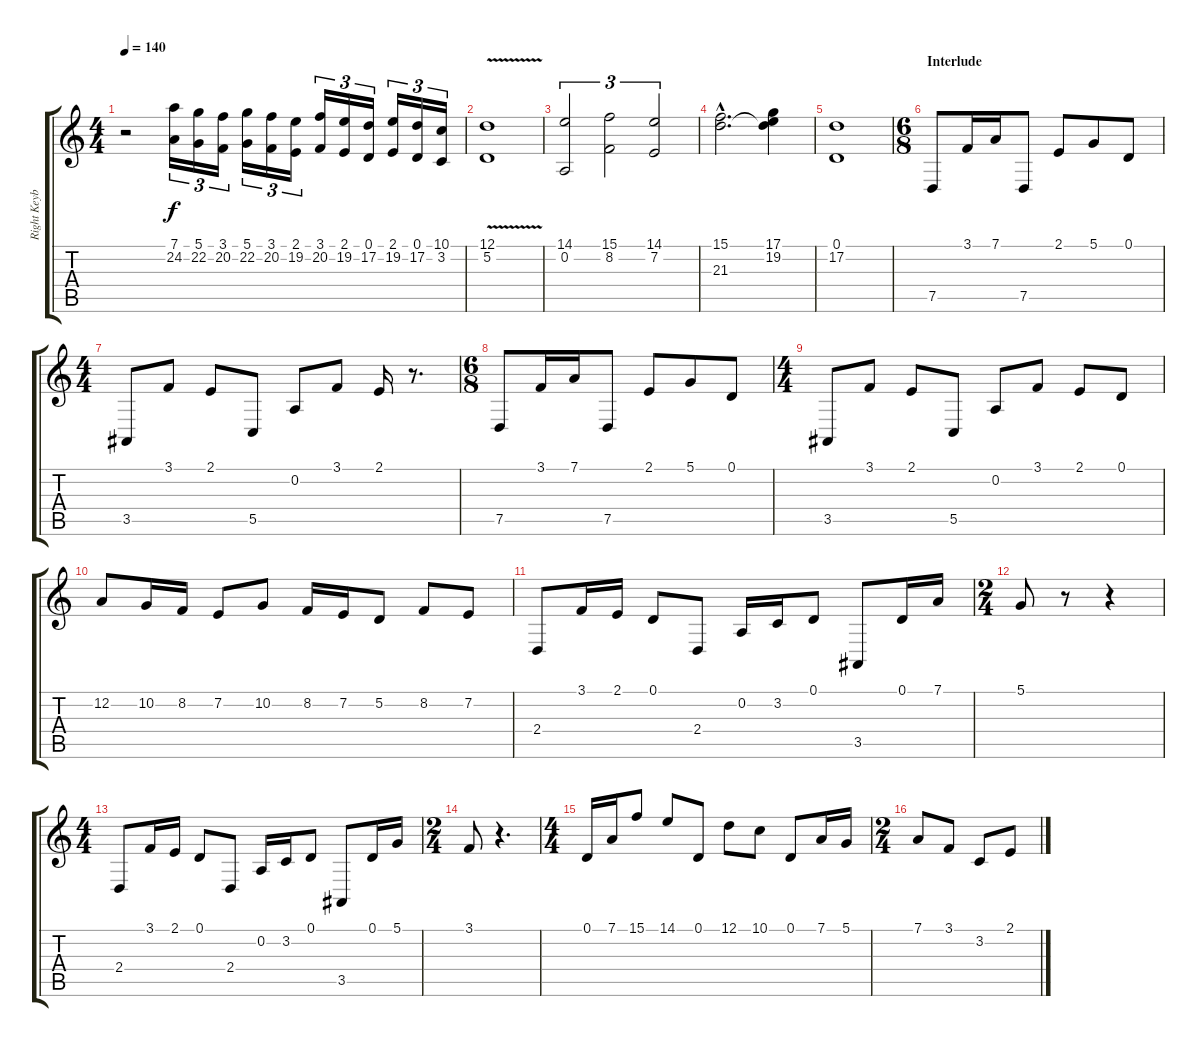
\track ("Right Keybord" "Right Keyb") {instrument stringensemble1}
\staff {score tabs}
\tuning (D4 A3 F3 C3 G2 D2) {hide}
\ts (4 4)
\tempo 140
\clef g2
\ks c
r.2{dy f} (7.1 24.2).16{tu (3 2)} (5.1 22.2).16{tu (3 2)} (3.1 20.2).16{tu (3 2)} (5.1 22.2).16{tu (3 2)} (3.1 20.2).16{tu (3 2)} (2.1 19.2).16{tu (3 2)} (3.1 20.2).16{tu (3 2)} (2.1 19.2).16{tu (3 2)} (0.1 17.2).16{tu (3 2)} (2.1 19.2).16{tu (3 2)} (0.1 17.2).16{tu (3 2)} (10.1 3.2).16{tu (3 2)} |
(12.1{v} 5.2{v}).1 |
(14.1 0.2).2{tu (3 2)} (15.1 8.2).2{tu (3 2)} (14.1 7.2).2{tu (3 2)} |
(15.1{hac} 21.3{hac}).2{d} (17.1 19.2 21.3{t}).4 |
(0.1 17.2).1 |
\ts (6 8)
\section ("" "Interlude")
7.5.8{volume 12 instrument stringensemble1} 3.1.16 7.1.16 7.5.8 2.1.8 5.1.8 0.1.8 |
\ts (4 4)
3.5.8 3.1.8 2.1.8 5.5.8 0.2.8 3.1.8 2.1.16 r.8{d} |
\ts (6 8)
7.5.8 3.1.16 7.1.16 7.5.8 2.1.8 5.1.8 0.1.8 |
\ts (4 4)
3.5.8 3.1.8 2.1.8 5.5.8 0.2.8 3.1.8 2.1.8 0.1.8 |
12.2.8 10.2.16 8.2.16 7.2.8 10.2.8 8.2.16 7.2.16 5.2.8 8.2.8 7.2.8 |
2.4.8{volume 14} 3.1.16 2.1.16 0.1.8 2.4.8 0.2.16 3.2.16 0.1.8 3.5.8 0.1.16 7.1.16 |
\ts (2 4)
5.1.8 r.8 r.4 |
\ts (4 4)
2.4.8 3.1.16 2.1.16 0.1.8 2.4.8 0.2.16 3.2.16 0.1.8 3.5.8 0.1.16 5.1.16 |
\ts (2 4)
3.1.8 r.4{d} |
\ts (4 4)
0.1.16{volume 12} 7.1.16 15.1.8 14.1.8 0.1.8 12.1.8 10.1.8 0.1.8 7.1.16 5.1.16 |
\ts (2 4)
7.1.8 3.1.8 3.2.8 2.1.8
